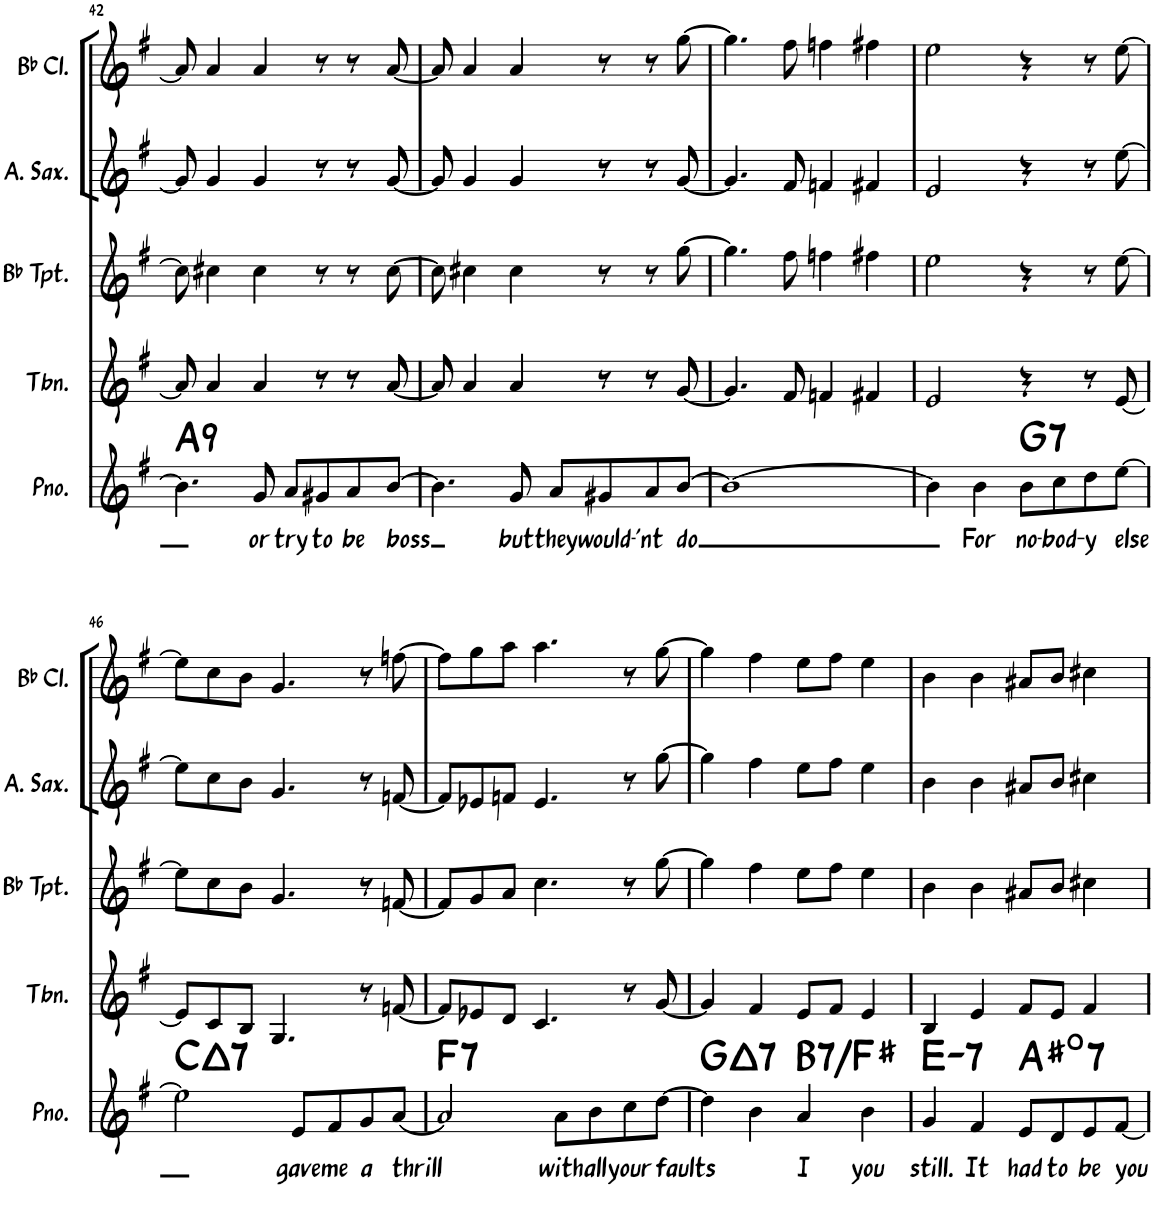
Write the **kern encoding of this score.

**kern	**text	**harte	**kern	**kern	**kern	**kern
*part5	*part5	*part5	*part4	*part3	*part2	*part1
*staff5	*staff5	*	*staff4	*staff3	*staff2	*staff1
*I"Piano	*	*	*I"Trombone	*I"Bb Trumpet	*I"Alto Saxophone	*I"Bb Clarinet
*I'Pno.	*	*	*I'Tbn.	*I'Bb Tpt.	*I'A. Sax.	*I'Bb Cl.
!!LO:PB:g=z
*clefG2	*	*	*clefG2	*clefG2	*clefG2	*clefG2
*	*	*	*	*ITrd1c2	*ITrd5c9	*ITrd1c2
*k[f#]	*	*	*k[f#]	*k[f#]	*k[f#]	*k[f#]
*M4/4	*	*	*M4/4	*M4/4	*M4/4	*M4/4
=42	=42	=42	=42	=42	=42	=42
!	!	!LO:H:kt=9	!	!	!	!
4.b\]	.	A:9	8a/]	8cc#\]	8g/]	8a/]
.	.	.	4a/	4cc#X\	4g/	4a/
!	!LO:LY:b	!	!	!	!	!
8g/	or	.	4a/	4cc#\	4g/	4a/
!	!LO:LY:b	!	!	!	!	!
8a/L	try	.	.	.	.	.
!	!LO:LY:b	!	!	!	!	!
8g#X/	to	.	8r	8r	8r	8r
!	!LO:LY:b	!	!	!	!	!
8a/	be	.	8r	8r	8r	8r
!	!LO:LY:b	!	!	!	!	!
[8b/J	boss	.	[8a/	[8cc#\	[8g/	[8a/
=43	=43	=43	=43	=43	=43	=43
4.b\]	.	.	8a/]	8cc#\]	8g/]	8a/]
.	.	.	4a/	4cc#X\	4g/	4a/
!	!LO:LY:b	!	!	!	!	!
8g/	but	.	4a/	4cc#\	4g/	4a/
!	!LO:LY:b	!	!	!	!	!
8a/L	they	.	.	.	.	.
!	!LO:LY:b	!	!	!	!	!
8g#X/	would-	.	8r	8r	8r	8r
!	!LO:LY:b	!	!	!	!	!
8a/	-'nt	.	8r	8r	8r	8r
!	!LO:LY:b	!	!	!	!	!
[8b/J	do	.	[8g/	[8gg\	[8g/	[8gg\
=44	=44	=44	=44	=44	=44	=44
1b_	.	.	4.g/]	4.gg\]	4.g/]	4.gg\]
.	.	.	8f#/	8ff#\	8f#/	8ff#\
.	.	.	4fn/	4ffn\	4fn/	4ffn\
.	.	.	4f#X/	4ff#X\	4f#X/	4ff#X\
=45	=45	=45	=45	=45	=45	=45
4b\]	.	.	2e/	2ee\	2e/	2ee\
!	!LO:LY:b	!	!	!	!	!
4b\	For	.	.	.	.	.
!	!LO:LY:b	!LO:H:kt=7	!	!	!	!
8b\L	no-	G:7	4r	4r	4r	4r
!	!LO:LY:b	!	!	!	!	!
8cc\	-bod-	.	.	.	.	.
!	!LO:LY:b	!	!	!	!	!
8dd\	-y	.	8r	8r	8r	8r
!	!LO:LY:b	!	!	!	!	!
[8ee\J	else	.	[8e/	[8ee\	[8ee\	[8ee\
!!LO:LB:g=z
=46	=46	=46	=46	=46	=46	=46
!	!	!LO:H:kt=7	!	!	!	!
2ee\]	.	C:maj7	8e/L]	8ee\L]	8ee\L]	8ee\L]
.	.	.	8c/	8cc\	8cc\	8cc\
.	.	.	8B/J	8b\J	8b\J	8b\J
.	.	.	4.G/	4.g/	4.g/	4.g/
!	!LO:LY:b	!	!	!	!	!
8e/L	gave	.	.	.	.	.
!	!LO:LY:b	!	!	!	!	!
8f#/	me	.	.	.	.	.
!	!LO:LY:b	!	!	!	!	!
8g/	a	.	8r	8r	8r	8r
!	!LO:LY:b	!	!	!	!	!
[8a/J	thrill	.	[8fn/	[8fn/	[8fn/	[8ffn\
=47	=47	=47	=47	=47	=47	=47
!	!	!LO:H:kt=7	!	!	!	!
2a/]	.	F:7	8f/L]	8f/L]	8f/L]	8ff\L]
.	.	.	8e-X/	8g/	8e-X/	8gg\
.	.	.	8d/J	8a/J	8fn/J	8aa\J
.	.	.	4.c/	4.cc\	4.e-/	4.aa\
!	!LO:LY:b	!	!	!	!	!
8a\L	with	.	.	.	.	.
!	!LO:LY:b	!	!	!	!	!
8b\	all	.	.	.	.	.
!	!LO:LY:b	!	!	!	!	!
8cc\	your	.	8r	8r	8r	8r
!	!LO:LY:b	!	!	!	!	!
[8dd\J	faults	.	[8g/	[8gg\	[8gg\	[8gg\
=48	=48	=48	=48	=48	=48	=48
!	!	!LO:H:kt=7	!	!	!	!
4dd\]	.	G:maj7	4g/]	4gg\]	4gg\]	4gg\]
4b\	.	.	4f#/	4ff#\	4ff#\	4ff#\
!	!LO:LY:b	!LO:H:kt=7	!	!	!	!
4a/	I	B:7/5	8e/L	8ee\L	8ee\L	8ee\L
.	.	.	8f#/J	8ff#\J	8ff#\J	8ff#\J
!	!LO:LY:b	!	!	!	!	!
4b\	you	.	4e/	4ee\	4ee\	4ee\
=49	=49	=49	=49	=49	=49	=49
!	!LO:LY:b	!LO:H:kt=7	!	!	!	!
4g/	still.	E:min7	4B/	4b\	4b\	4b\
!	!LO:LY:b	!	!	!	!	!
4f#/	It	.	4e/	4b\	4b\	4b\
!	!LO:LY:b	!LO:H:kt=7	!	!	!	!
8e/L	had	A#:dim7	8f#/L	8a#X/L	8a#X/L	8a#X/L
!	!LO:LY:b	!	!	!	!	!
8d/	to	.	8e/J	8b/J	8b/J	8b/J
!	!LO:LY:b	!	!	!	!	!
8e/	be	.	4f#/	4cc#X\	4cc#X\	4cc#X\
!	!LO:LY:b	!	!	!	!	!
[8f#/J	you	.	.	.	.	.
=	=	=	=	=	=	=
*-	*-	*-	*-	*-	*-	*-
